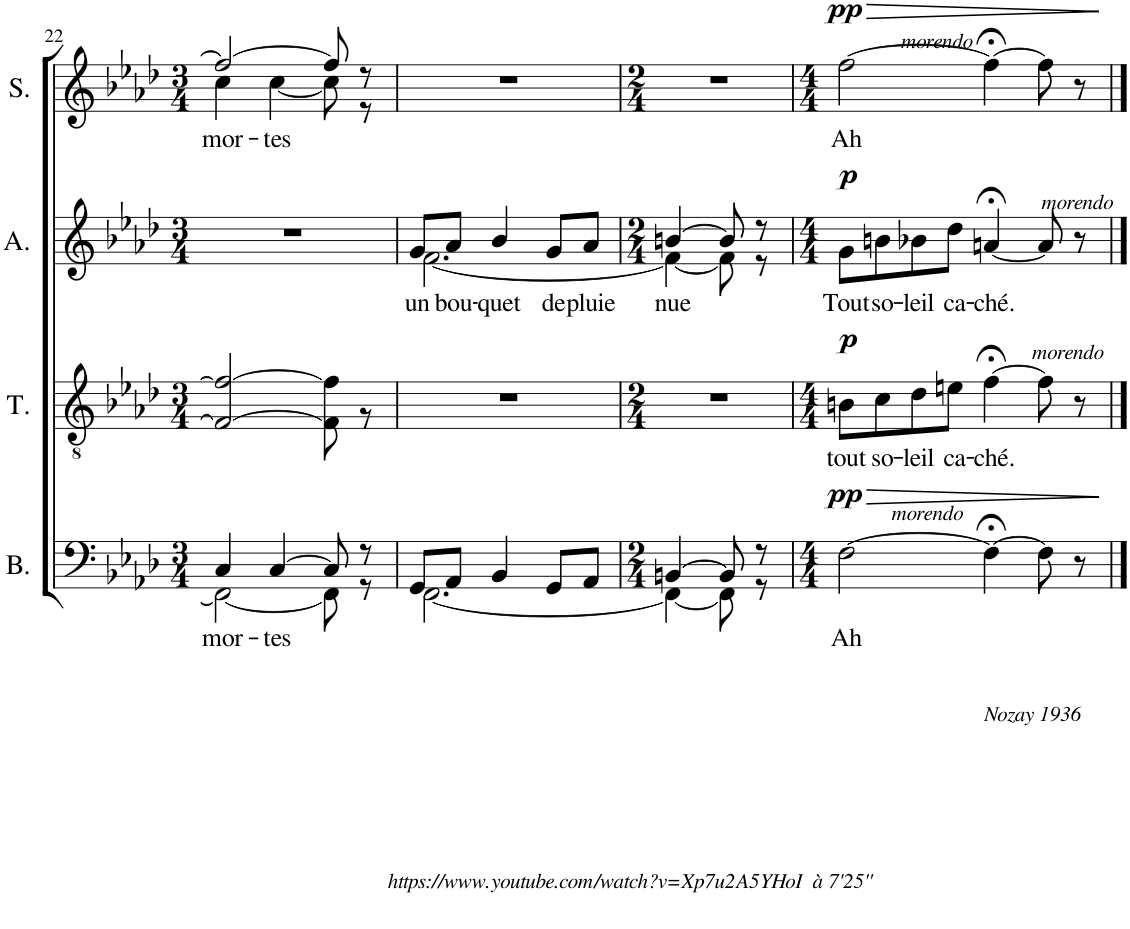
**kern	**text	**dynam	**kern	**text	**dynam	**kern	**text	**dynam	**kern	**text	**dynam
*part4	*part4	*part4	*part3	*part3	*part3	*part2	*part2	*part2	*part1	*part1	*part1
*staff4	*staff4	*staff4	*staff3	*staff3	*staff3	*staff2	*staff2	*staff2	*staff1	*staff1	*staff1
*I"Bass	*	*	*I"Tenor	*	*	*I"Alto	*	*	*I"Soprano	*	*
*I'B.	*	*	*I'T.	*	*	*I'A.	*	*	*I'S.	*	*
!!LO:PB:g=z
*clefF4	*	*	*clefGv2	*	*	*clefG2	*	*	*clefG2	*	*
*k[b-e-a-d-]	*	*	*k[b-e-a-d-]	*	*	*k[b-e-a-d-]	*	*	*k[b-e-a-d-]	*	*
*M3/4	*	*	*M3/4	*	*	*M3/4	*	*	*M3/4	*	*
=22	=22	=22	=22	=22	=22	=22	=22	=22	=22	=22	=22
!	!LO:LY:b	!	!	!	!	!	!	!	!	!LO:LY:b	!
*^	*	*	*^	*	*	*	*	*	*^	*	*
4C/	2FF\_	mor-	.	2.ryy	2F/_ 2f/_	.	.	2.r	.	.	4cc\	2ff/_	mor-	.
!	!	!LO:LY:b	!	!	!	!	!	!	!	!	!	!	!LO:LY:b	!
[4C/	.	-tes	.	.	.	.	.	.	.	.	[4cc\	.	-tes	.
8C/]	8FF\]	.	.	.	8F\] 8f\]	.	.	.	.	.	8cc\]	8ff/]	.	.
8r	8r	.	.	.	8r	.	.	.	.	.	8r	8r	.	.
=23	=23	=23	=23	=23	=23	=23	=23	=23	=23	=23	=23	=23	=23	=23
!	!	!	!	!	!	!	!	!	!LO:LY:b	!	!	!	!	!
*	*	*	*	*v	*v	*	*	*^	*	*	*v	*v	*	*
8GG/L	[2.FF\	.	.	2.r	.	.	8g/L	[2.f\	un	.	2.r	.	.
!	!	!	!	!	!	!	!	!	!LO:LY:b	!	!	!	!
8AA-/J	.	.	.	.	.	.	8a-/J	.	bou-	.	.	.	.
!	!	!	!	!	!	!	!	!	!LO:LY:b	!	!	!	!
4BB-/	.	.	.	.	.	.	4b-/	.	-quet	.	.	.	.
!	!	!	!	!	!	!	!	!	!LO:LY:b	!	!	!	!
8GG/L	.	.	.	.	.	.	8g/L	.	de	.	.	.	.
!	!	!	!	!	!	!	!	!	!LO:LY:b	!	!	!	!
8AA-/J	.	.	.	.	.	.	8a-/J	.	pluie	.	.	.	.
=24	=24	=24	=24	=24	=24	=24	=24	=24	=24	=24	=24	=24	=24
*M2/4	*	*	*	*M2/4	*	*	*M2/4	*	*	*	*M2/4	*	*
!LO:TX:b:i:t=https&colon;//www.youtube.com/watch?v=Xp7u2A5YHoI  à 7'25''	!	!	!	!	!	!	!	!	!	!	!	!	!
!	!	!	!	!	!	!	!	!	!LO:LY:b	!	!	!	!
[4BBn/	4FF\_	.	.	2r	.	.	[4bn/	4f\_	nue	.	2r	.	.
8BB/]	8FF\]	.	.	.	.	.	8b/]	8f\]	.	.	.	.	.
8r	8r	.	.	.	.	.	8r	8r	.	.	.	.	.
*v	*v	*	*	*	*	*	*v	*v	*	*	*	*	*
=25	=25	=25	=25	=25	=25	=25	=25	=25	=25	=25	=25
*M4/4	*	*	*M4/4	*	*	*M4/4	*	*	*M4/4	*	*
*^	*	*	*	*	*	*^	*	*	*	*	*
!	!	!	!	!	!	!	!	!	!	!	!LO:TX:a:i:t=morendo	!	!
!LO:TX:a:i:t=morendo	!	!	!	!	!	!	!	!	!	!	!	!	!
!	!	!LO:LY:b	!LO:HP:b	!	!LO:LY:b	!	!	!	!LO:LY:b	!	!	!LO:LY:b	!LO:HP:b
!	!	!	!LO:DY:n=1:a	!	!	!LO:DY:a	!	!	!	!LO:DY:a	!	!	!LO:DY:n=1:a
*v	*v	*	*	*	*	*	*v	*v	*	*	*	*	*
[2F\	Ah	> pp	8Bn\L	tout	p	8g\L	Tout	p	[2ff\	Ah	> pp
!	!	!	!	!LO:LY:b	!	!	!LO:LY:b	!	!	!	!
.	.	.	8c\	so-	.	8bn\	so-	.	.	.	.
!	!	!	!	!LO:LY:b	!	!	!LO:LY:b	!	!	!	!
.	.	.	8d-\	-leil	.	8b-X\	-leil	.	.	.	.
!	!	!	!	!LO:LY:b	!	!	!LO:LY:b	!	!	!	!
.	.	.	8en\J	ca-	.	8dd-\J	ca-	.	.	.	.
!	!	!	!	!	!	!LO:TX:a:i:t=morendo	!	!	!	!	!
!	!	!	!LO:TX:a:i:t=morendo	!	!	!	!	!	!	!	!
!LO:TX:b:i:t=Nozay 1936	!	!	!	!	!	!	!	!	!	!	!
!	!	!	!	!LO:LY:b	!	!	!LO:LY:b	!	!	!	!
4F;<\_	.	.	[4f;<\	-ché.	.	[4an;</	-ché.	.	4ff;<\_	.	.
8F\]	.	.	8f\]	.	.	8a/]	.	.	8ff\]	.	.
8r	.	.	8r	.	.	8r	.	.	8r	.	.
.	.	]	.	.	.	.	.	.	.	.	]
==	==	==	==	==	==	==	==	==	==	==	==
*-	*-	*-	*-	*-	*-	*-	*-	*-	*-	*-	*-
